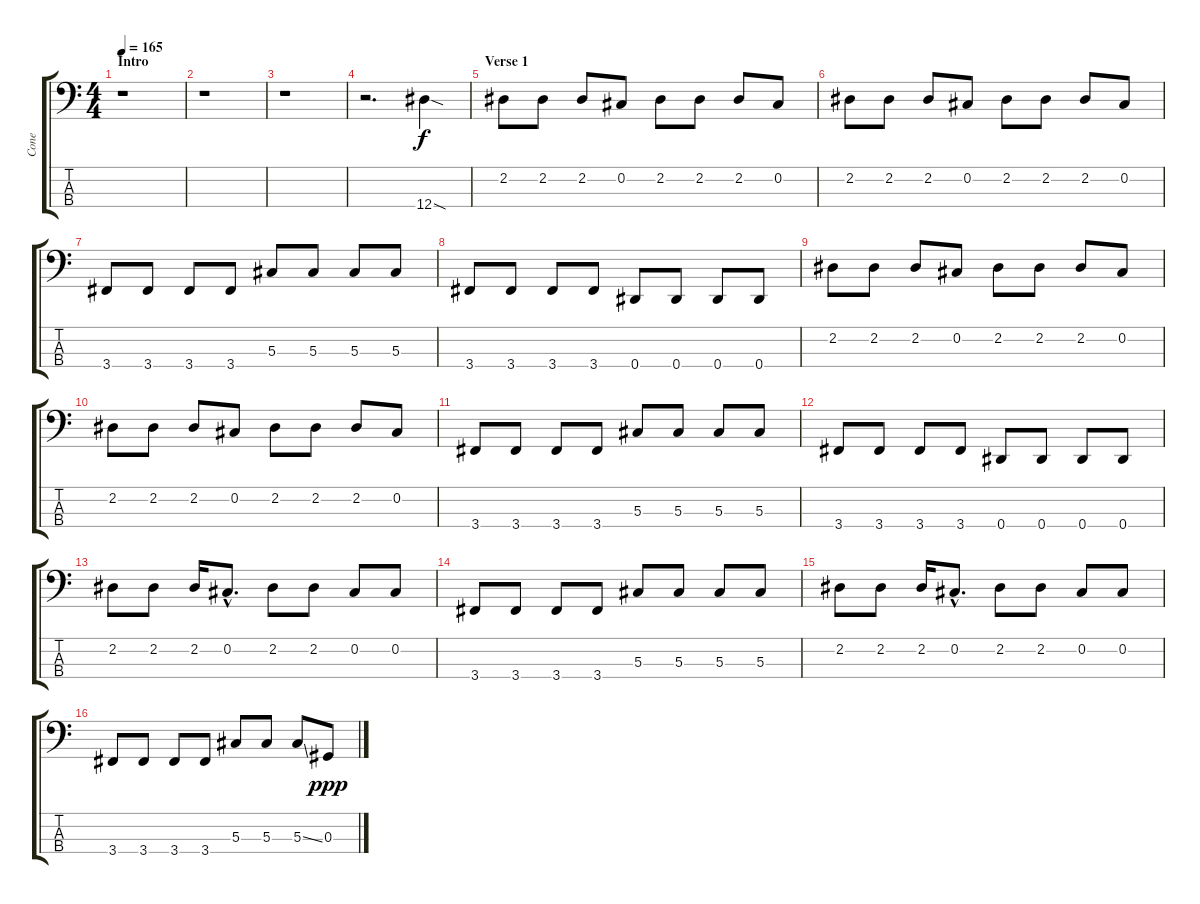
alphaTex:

\track ("Cone" "Cone") {instrument electricbasspick}
\staff {score tabs}
\tuning (Gb2 Db2 Ab1 Eb1) {hide}
\ts (4 4)
\section ("" "Intro")
\tempo 165
\clef f4
\ks c
r.1{dy f instrument electricbasspick} |
r.1 |
r.1 |
r.2{d} 12.4{sod}.4 |
\section ("" "Verse 1")
2.2.8 2.2.8 2.2.8 0.2.8 2.2.8 2.2.8 2.2.8 0.2.8 |
2.2.8 2.2.8 2.2.8 0.2.8 2.2.8 2.2.8 2.2.8 0.2.8 |
3.4.8 3.4.8 3.4.8 3.4.8 5.3.8 5.3.8 5.3.8 5.3.8 |
3.4.8 3.4.8 3.4.8 3.4.8 0.4.8 0.4.8 0.4.8 0.4.8 |
2.2.8 2.2.8 2.2.8 0.2.8 2.2.8 2.2.8 2.2.8 0.2.8 |
2.2.8 2.2.8 2.2.8 0.2.8 2.2.8 2.2.8 2.2.8 0.2.8 |
3.4.8 3.4.8 3.4.8 3.4.8 5.3.8 5.3.8 5.3.8 5.3.8 |
3.4.8 3.4.8 3.4.8 3.4.8 0.4.8 0.4.8 0.4.8 0.4.8 |
2.2.8 2.2.8 2.2.16 0.2{hac}.8{d} 2.2.8 2.2.8 0.2.8 0.2.8 |
3.4.8 3.4.8 3.4.8 3.4.8 5.3.8 5.3.8 5.3.8 5.3.8 |
2.2.8 2.2.8 2.2.16 0.2{hac}.8{d} 2.2.8 2.2.8 0.2.8 0.2.8 |
3.4.8 3.4.8 3.4.8 3.4.8 5.3.8 5.3.8 5.3{ss}.8 0.3.8{dy ppp}
